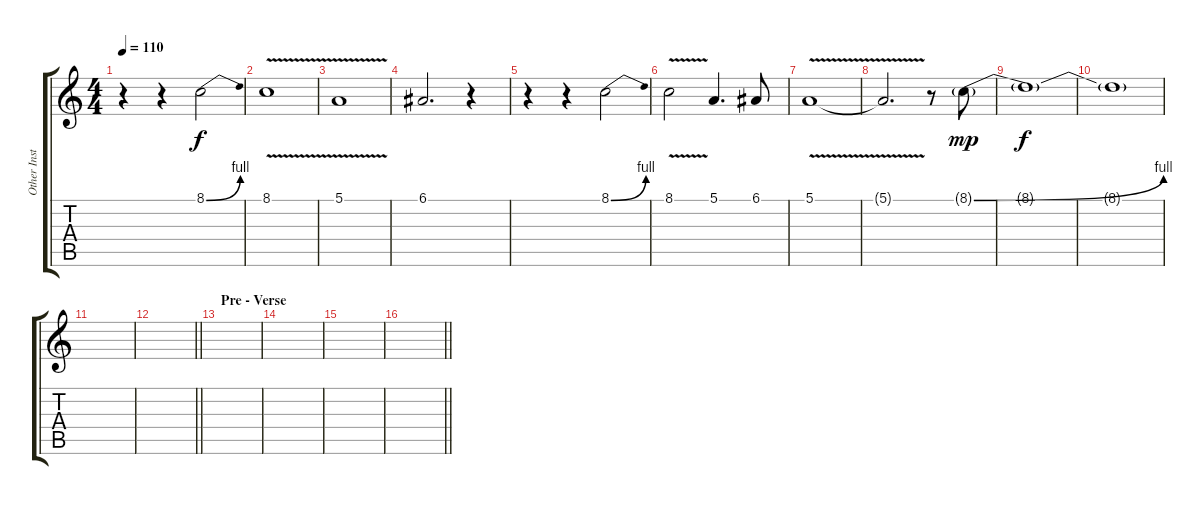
\track ("Other Instruments" "Other Inst") {instrument bagpipe}
\staff {score tabs}
\tuning (E4 B3 G3 D3 A2 E2) {hide}
\ts (4 4)
\tempo 110
\clef g2
\ks c
r.4{dy f volume 13 instrument lead1square} r.4 8.1{be (bend 0 0 60 4)}.2 |
8.1{v}.1 |
5.1{v}.1 |
6.1.2{d} r.4 |
r.4 r.4 8.1{be (bend 0 0 60 4)}.2 |
8.1{v}.2 5.1.4{d} 6.1.8 |
5.1{v}.1{volume 7} |
5.1{t}.2{d} r.8{volume 13 instrument bagpipe} 8.1{be (bend 0 0 60 4) g}.8{dy mp} |
8.1{t}.1{dy f volume 3} |
8.1{t}.1 |
|
\barLineRight lightlight
|
\section ("" "Pre - Verse")
|
|
|
\barLineRight lightlight
